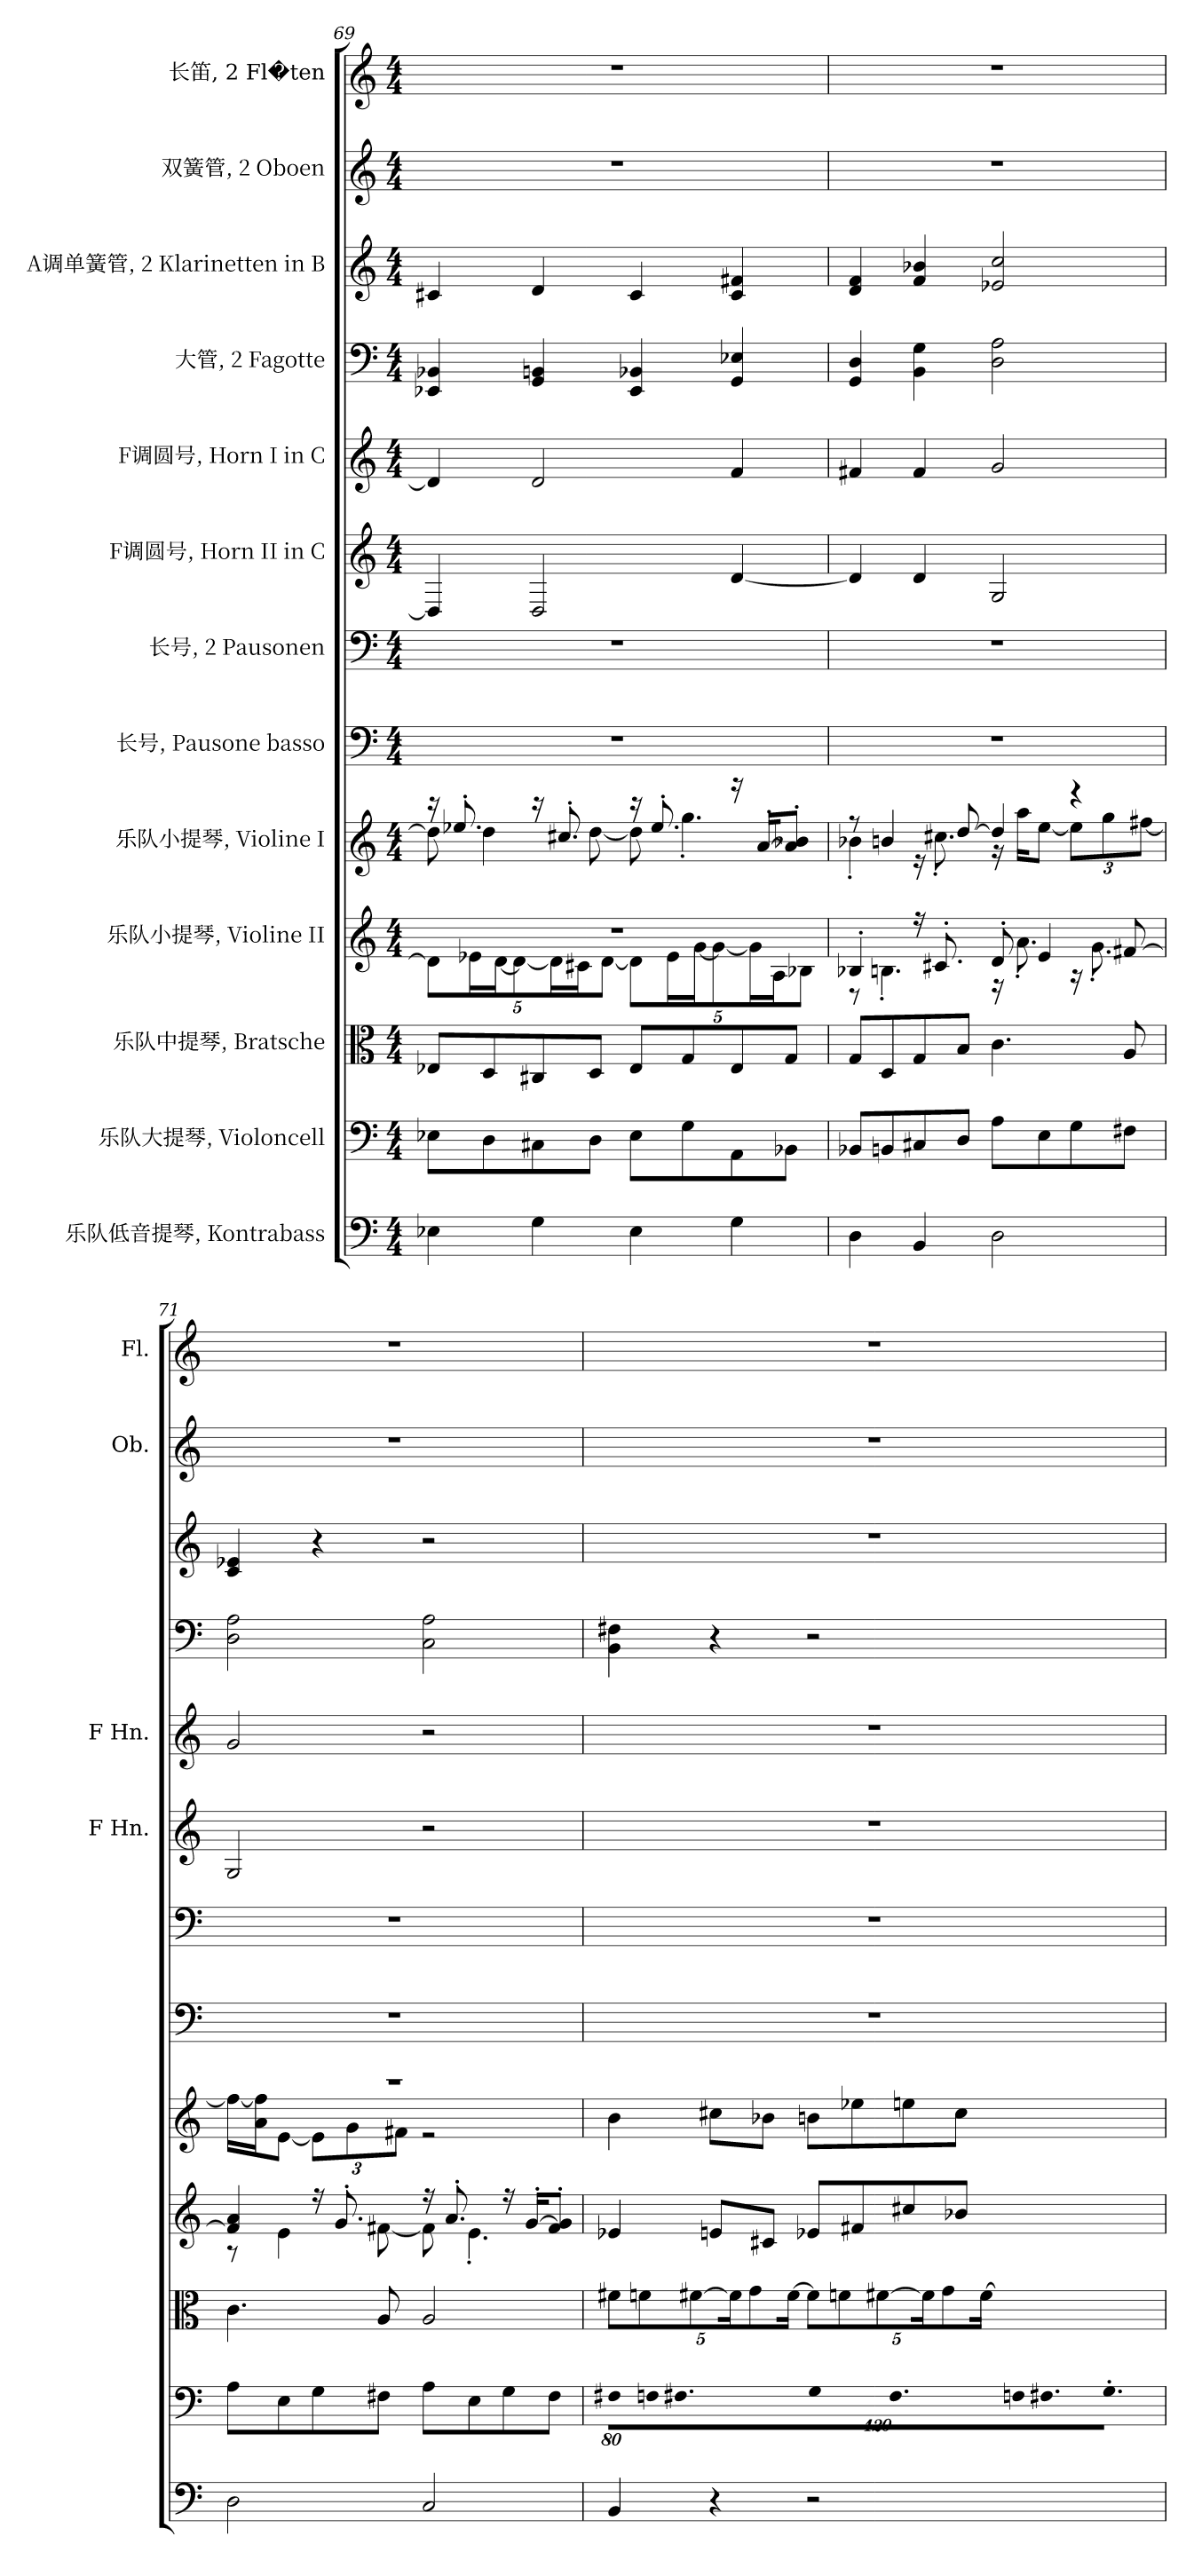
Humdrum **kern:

**kern	**kern	**kern	**kern	**kern	**kern	**kern	**kern	**kern	**kern	**kern	**kern	**kern
*part13	*part12	*part11	*part10	*part9	*part8	*part7	*part6	*part5	*part4	*part3	*part2	*part1
*staff13	*staff12	*staff11	*staff10	*staff9	*staff8	*staff7	*staff6	*staff5	*staff4	*staff3	*staff2	*staff1
*I"乐队低音提琴, Kontrabass	*I"乐队大提琴, Violoncell	*I"乐队中提琴, Bratsche	*I"乐队小提琴, Violine II	*I"乐队小提琴, Violine I	*I"长号, Pausone basso	*I"长号, 2 Pausonen	*I"F调圆号, Horn II in C	*I"F调圆号, Horn I in C	*I"大管, 2 Fagotte	*I"A调单簧管, 2 Klarinetten in B	*I"双簧管, 2 Oboen	*I"长笛, 2 Fl�ten
*	*	*	*	*	*	*	*I'F Hn.	*I'F Hn.	*	*	*I'Ob.	*I'Fl.
!!LO:PB:g=z
*clefF4	*clefF4	*clefC3	*clefG2	*clefG2	*clefF4	*clefF4	*clefG2	*clefG2	*clefF4	*clefG2	*clefG2	*clefG2
*ITrd7c12	*	*	*	*	*	*	*ITrd4c7	*ITrd4c7	*	*ITrd2c3	*	*
*k[]	*k[]	*k[]	*k[]	*k[]	*k[]	*k[]	*k[b-]	*k[b-]	*k[]	*k[f#c#g#]	*k[]	*k[]
*M4/4	*M4/4	*M4/4	*M4/4	*M4/4	*M4/4	*M4/4	*M4/4	*M4/4	*M4/4	*M4/4	*M4/4	*M4/4
=69	=69	=69	=69	=69	=69	=69	=69	=69	=69	=69	=69	=69
*	*	*	*^	*	*	*	*	*	*	*	*	*
*	*	*	*	*Xbrackettup	*	*	*	*	*	*	*	*	*
*	*	*	*	*	*^	*	*	*	*	*	*	*	*
4EE-X\	8E-X\L	8E-X/L	1r	10d\L]	16r	8dd\]	1r	1r	4GG/]	4G/]	4EE-X/ 4BB-X/	4A#X/	1r	1r
.	.	.	.	.	8.ee-X'/	.	.	.	.	.	.	.	.	.
.	.	.	.	20e-X\L	.	.	.	.	.	.	.	.	.	.
.	8D\	8D/	.	.	.	4dd\	.	.	.	.	.	.	.	.
.	.	.	.	[20d\J	.	.	.	.	.	.	.	.	.	.
.	.	.	.	10d\_	.	.	.	.	.	.	.	.	.	.
4GG\	8C#X\	8C#X/	.	.	16r	.	.	.	2GG/	2G/	4GG/ 4BBn/	4B/	.	.
.	.	.	.	20d\L]	.	.	.	.	.	.	.	.	.	.
.	.	.	.	.	8.cc#X'/	.	.	.	.	.	.	.	.	.
.	.	.	.	20c#X\J	.	.	.	.	.	.	.	.	.	.
.	8D\J	8D/J	.	.	.	[8dd\	.	.	.	.	.	.	.	.
.	.	.	.	[10d\J	.	.	.	.	.	.	.	.	.	.
4EE-\	8E-\L	8E-/L	.	10d\L]	16r	8dd\]	.	.	.	.	4EE-/ 4BB-X/	4A#/	.	.
.	.	.	.	.	8.ee-'/	.	.	.	.	.	.	.	.	.
.	.	.	.	20e-\L	.	.	.	.	.	.	.	.	.	.
.	8G\	8G/	.	.	.	4.gg'\	.	.	.	.	.	.	.	.
.	.	.	.	[20g\J	.	.	.	.	.	.	.	.	.	.
.	.	.	.	10g\_	.	.	.	.	.	.	.	.	.	.
4GG\	8AA\	8E-/	.	.	16r	.	.	.	[4G/	4B-/	4GG/ 4E-X/	4A#/ 4d#X/	.	.
.	.	.	.	20g\L]	.	.	.	.	.	.	.	.	.	.
.	.	.	.	.	[16a'/KL	.	.	.	.	.	.	.	.	.
.	.	.	.	20A\J	.	.	.	.	.	.	.	.	.	.
.	8BB-X\J	8G/J	.	.	8a/]' 8b-X/'J	.	.	.	.	.	.	.	.	.
.	.	.	.	10B-X\J	.	.	.	.	.	.	.	.	.	.
=70	=70	=70	=70	=70	=70	=70	=70	=70	=70	=70	=70	=70	=70	=70
4DD\	8BB-X/L	8G/L	4B-X'/	8r	8r	4b-X'\	1r	1r	4G/]	4Bn/	4GG/ 4D/	4B/ 4d/	1r	1r
.	8BBn/	8D/	.	4.Bn'\	4bn/	.	.	.	.	.	.	.	.	.
4BBB/	8C#X/	8G/	16r	.	.	16r	.	.	4G/	4B/	4BB\ 4G\	4d/ 4gn/	.	.
.	.	.	8.c#X'/	.	.	8.cc#X'\	.	.	.	.	.	.	.	.
.	8D/J	8B/J	.	.	[8dd/	.	.	.	.	.	.	.	.	.
2DD\	8A\L	4.c\	8d'/	16r	4dd/]	16r	.	.	2C/	2c/	2D\ 2A\	2cn/ 2a/	.	.
.	.	.	.	8.a'\	.	16aa\KL	.	.	.	.	.	.	.	.
.	8E\	.	4e/	.	.	[8ee\J	.	.	.	.	.	.	.	.
*	*	*	*	*	*	*Xbrackettup	*	*	*	*	*	*	*	*
.	8G\	.	.	16r	4r	12ee\L]	.	.	.	.	.	.	.	.
.	.	.	.	8.g'\	.	.	.	.	.	.	.	.	.	.
.	.	.	.	.	.	12gg\	.	.	.	.	.	.	.	.
.	8F#X\J	8A/	[8f#X/	.	.	.	.	.	.	.	.	.	.	.
.	.	.	.	.	.	[12ff#X\J	.	.	.	.	.	.	.	.
!!LO:PB:g=z
=71	=71	=71	=71	=71	=71	=71	=71	=71	=71	=71	=71	=71	=71	=71
2DD\	8A\L	4.c\	4f#/] 4a/	8r	1r	16ff#\LL_	1r	1r	2C/	2c/	2D\ 2A\	4A/ 4cn/	1r	1r
.	.	.	.	.	.	16a\ 16ff#\]J	.	.	.	.	.	.	.	.
.	8E\	.	.	4e\	.	[8e\J	.	.	.	.	.	.	.	.
.	8G\	.	16r	.	.	12e\L]	.	.	.	.	.	4r	.	.
.	.	.	8.g'/	.	.	.	.	.	.	.	.	.	.	.
.	.	.	.	.	.	12g\	.	.	.	.	.	.	.	.
.	8F#X\J	8A/	.	[8f#X\	.	.	.	.	.	.	.	.	.	.
.	.	.	.	.	.	12f#X\J	.	.	.	.	.	.	.	.
2CC/	8A\L	2A/	16r	8f#\]	.	2r	.	.	2r	2r	2C\ 2A\	2r	.	.
.	.	.	8.a'/	.	.	.	.	.	.	.	.	.	.	.
.	8E\	.	.	4.e'\	.	.	.	.	.	.	.	.	.	.
.	8G\	.	16r	.	.	.	.	.	.	.	.	.	.	.
.	.	.	[16g'/KL	.	.	.	.	.	.	.	.	.	.	.
.	8F#\J	.	8f#/' 8g/]'J	.	.	.	.	.	.	.	.	.	.	.
*	*	*	*v	*v	*	*	*	*	*	*	*	*	*	*
*	*	*	*	*v	*v	*	*	*	*	*	*	*	*
=72	=72	=72	=72	=72	=72	=72	=72	=72	=72	=72	=72	=72
*	*Xbrackettup	*	*	*	*	*	*	*	*	*	*	*
!	!LO:N:vis=8	!	!	!	!	!	!	!	!	!	!	!
*	*	*Xbrackettup	*	*	*	*	*	*	*	*	*	*
4BBB/	640%71F#X\L	10f#X\L	4e-X/	4b\	1r	1r	1r	1r	4BB\ 4F#X\	1r	1r	1r
.	.	10fn\	.	.	.	.	.	.	.	.	.	.
!	!LO:N:vis=16	!	!	!	!	!	!	!	!	!	!	!
.	1920%107Fn\K	.	.	.	.	.	.	.	.	.	.	.
.	9.F#X\	.	.	.	.	.	.	.	.	.	.	.
.	.	[10f#X\	.	.	.	.	.	.	.	.	.	.
4r	.	.	8en/L	8cc#X\L	.	.	.	.	4r	.	.	.
.	.	20f#\K]	.	.	.	.	.	.	.	.	.	.
!	!LO:N:vis=8	!	!	!	!	!	!	!	!	!	!	!
.	640%71G\	.	.	.	.	.	.	.	.	.	.	.
.	.	10g\	.	.	.	.	.	.	.	.	.	.
.	.	.	8c#X/J	8b-X\J	.	.	.	.	.	.	.	.
.	9.F#\	.	.	.	.	.	.	.	.	.	.	.
.	.	[20f#\Jk	.	.	.	.	.	.	.	.	.	.
2r	.	10f#\L]	8e-X/L	8bn\L	.	.	.	.	2r	.	.	.
.	.	10fn\	.	.	.	.	.	.	.	.	.	.
!	!LO:N:vis=16	!	!	!	!	!	!	!	!	!	!	!
.	1920%107Fn\K	.	.	.	.	.	.	.	.	.	.	.
.	.	.	8f#X/	8ee-X\	.	.	.	.	.	.	.	.
.	9.F#X\	.	.	.	.	.	.	.	.	.	.	.
.	.	[10f#X\	.	.	.	.	.	.	.	.	.	.
.	.	.	8cc#X/	8een\	.	.	.	.	.	.	.	.
.	.	20f#\K]	.	.	.	.	.	.	.	.	.	.
.	9.G'\J	.	.	.	.	.	.	.	.	.	.	.
.	.	10g\	.	.	.	.	.	.	.	.	.	.
.	.	.	8b-X/J	8cc#\J	.	.	.	.	.	.	.	.
.	.	[20f#\Jk	.	.	.	.	.	.	.	.	.	.
=	=	=	=	=	=	=	=	=	=	=	=	=
*-	*-	*-	*-	*-	*-	*-	*-	*-	*-	*-	*-	*-
